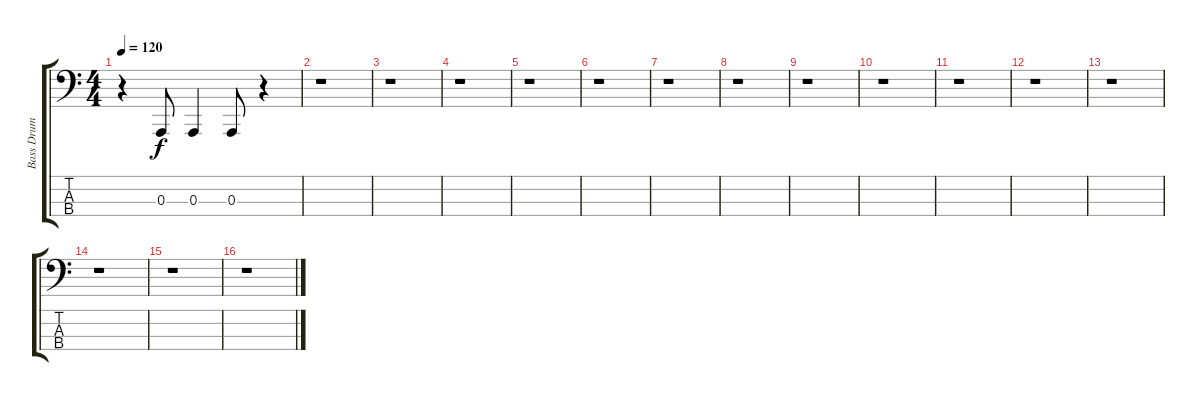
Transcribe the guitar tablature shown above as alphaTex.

\track ("Bass Drum" "Bass Drum") {instrument acousticgrandpiano}
\staff {score tabs}
\tuning (G2 D2 A1 E1) {hide}
\ts (4 4)
\tempo 120
\clef f4
\ks c
r.4{dy f} 0.3.8 0.3.4 0.3.8 r.4 |
r.1 |
r.1 |
r.1 |
r.1 |
r.1 |
r.1 |
r.1 |
r.1 |
r.1 |
r.1 |
r.1 |
r.1 |
r.1 |
r.1 |
r.1
